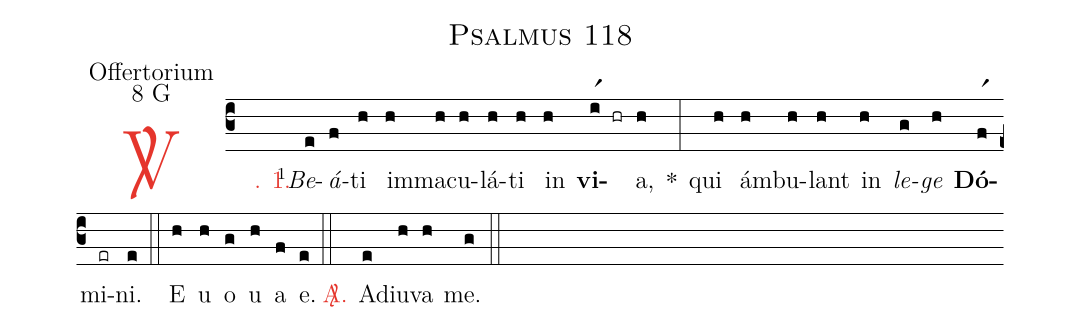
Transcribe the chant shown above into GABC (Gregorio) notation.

name: Psalmus 118;
office-part: Offertorium;
mode: 8;
mode-differentia: G;
%%
(c3)

<c><sp>V/</sp>. 1.</c>() <v>\VSup{1}</v><i>Be</i>(e)<i>á</i>(f)ti(h) im(h)ma(h)cu(h)lá(h)ti(h) in(h) <b>vi</b>(ir1 hr)a,(h) *(:) qui(h) ám(h)bu(h)lant(h) in(h) <i>le</i>(g)<i>ge</i>(h) <b>Dó</b>(fr1)mi(er)ni.(e) (::)

<eu>E(h) u(h) o(g) u(h) a(f) e.</eu>(e) (::)

<nlba><c><sp>A/</sp>.</c>() Ad</nlba>(e)iu(h)va(h) me.(g) (::)
